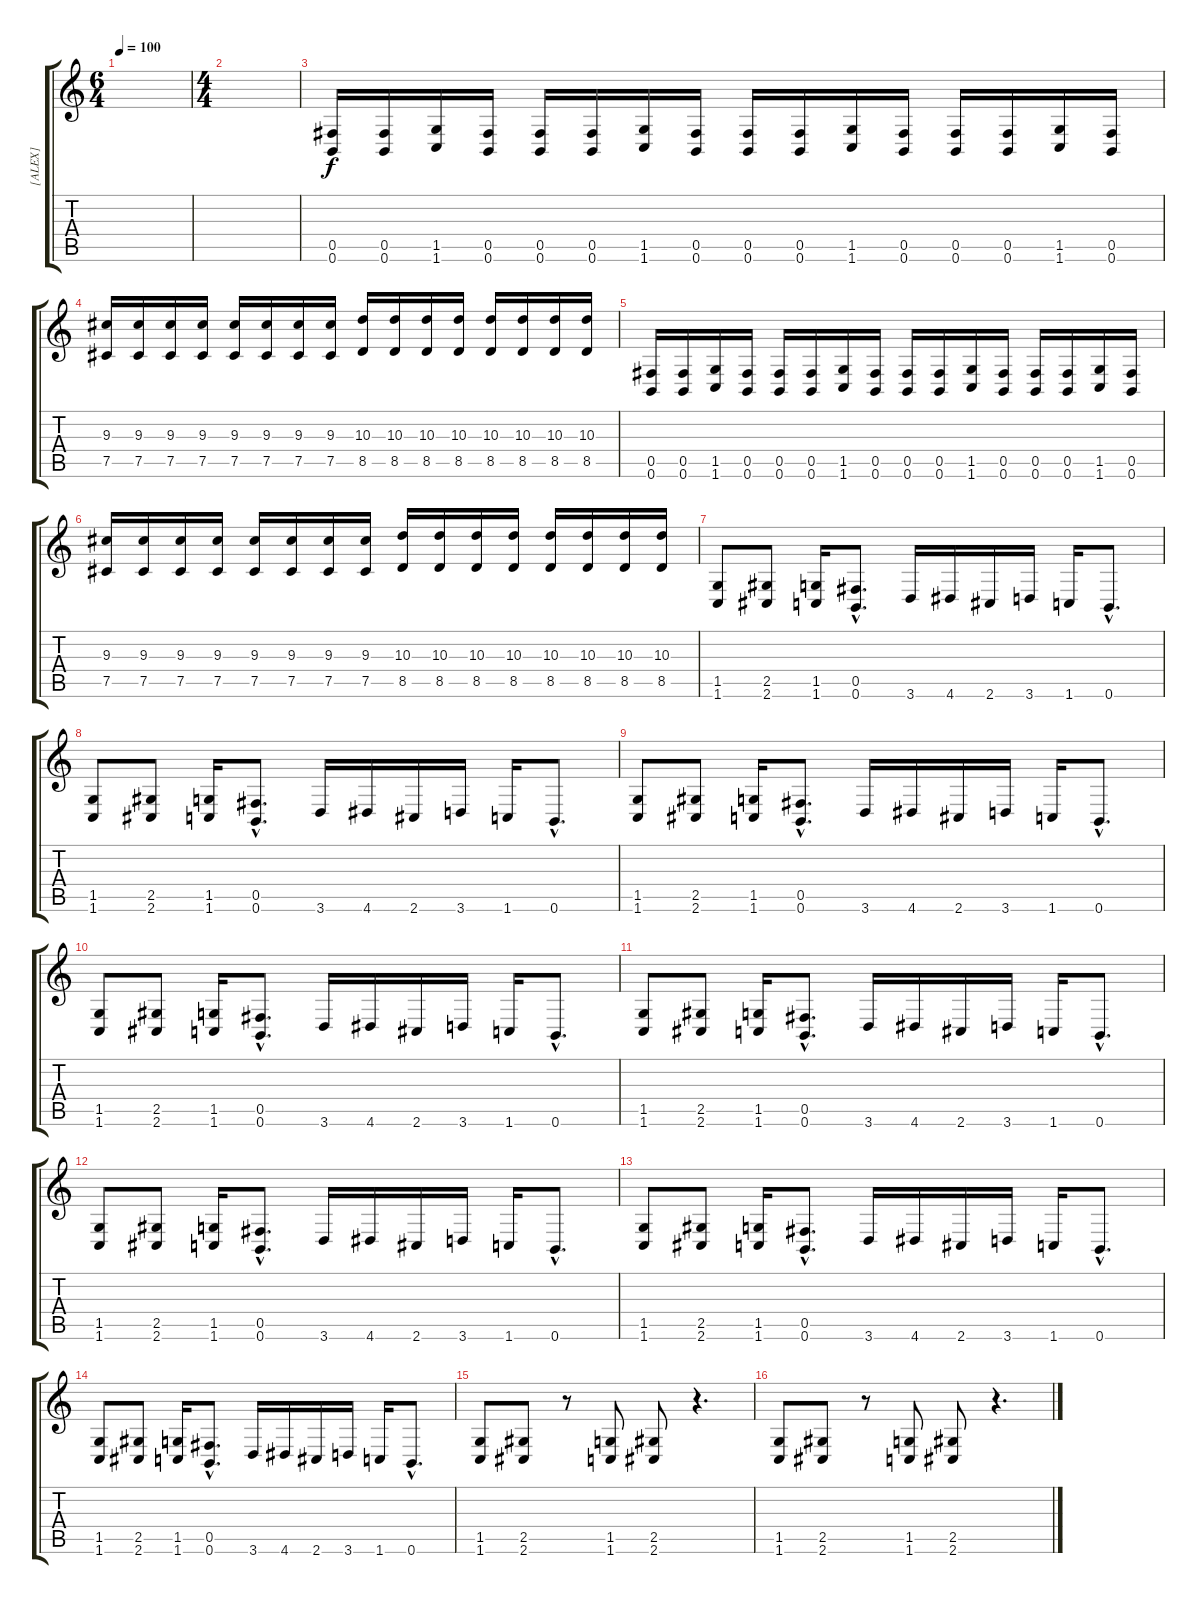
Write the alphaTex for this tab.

\track ("[ALEX]" "[ALEX]") {instrument distortionguitar}
\staff {score tabs}
\tuning (Db4 Ab3 E3 B2 Gb2 B1) {hide}
\ts (6 4)
\tempo 100
\clef g2
\ks c
|
\ts (4 4)
|
(0.5 0.6).16 (0.5 0.6).16 (1.5 1.6).16 (0.5 0.6).16 (0.5 0.6).16 (0.5 0.6).16 (1.5 1.6).16 (0.5 0.6).16 (0.5 0.6).16 (0.5 0.6).16 (1.5 1.6).16 (0.5 0.6).16 (0.5 0.6).16 (0.5 0.6).16 (1.5 1.6).16 (0.5 0.6).16 |
(9.3 7.5).16 (9.3 7.5).16 (9.3 7.5).16 (9.3 7.5).16 (9.3 7.5).16 (9.3 7.5).16 (9.3 7.5).16 (9.3 7.5).16 (10.3 8.5).16 (10.3 8.5).16 (10.3 8.5).16 (10.3 8.5).16 (10.3 8.5).16 (10.3 8.5).16 (10.3 8.5).16 (10.3 8.5).16 |
(0.5 0.6).16 (0.5 0.6).16 (1.5 1.6).16 (0.5 0.6).16 (0.5 0.6).16 (0.5 0.6).16 (1.5 1.6).16 (0.5 0.6).16 (0.5 0.6).16 (0.5 0.6).16 (1.5 1.6).16 (0.5 0.6).16 (0.5 0.6).16 (0.5 0.6).16 (1.5 1.6).16 (0.5 0.6).16 |
(9.3 7.5).16 (9.3 7.5).16 (9.3 7.5).16 (9.3 7.5).16 (9.3 7.5).16 (9.3 7.5).16 (9.3 7.5).16 (9.3 7.5).16 (10.3 8.5).16 (10.3 8.5).16 (10.3 8.5).16 (10.3 8.5).16 (10.3 8.5).16 (10.3 8.5).16 (10.3 8.5).16 (10.3 8.5).16 |
(1.5 1.6).8 (2.5 2.6).8 (1.5 1.6).16 (0.5{hac} 0.6{hac}).8{d} 3.6.16 4.6.16 2.6.16 3.6.16 1.6.16 0.6{hac}.8{d} |
(1.5 1.6).8 (2.5 2.6).8 (1.5 1.6).16 (0.5{hac} 0.6{hac}).8{d} 3.6.16 4.6.16 2.6.16 3.6.16 1.6.16 0.6{hac}.8{d} |
(1.5 1.6).8 (2.5 2.6).8 (1.5 1.6).16 (0.5{hac} 0.6{hac}).8{d} 3.6.16 4.6.16 2.6.16 3.6.16 1.6.16 0.6{hac}.8{d} |
(1.5 1.6).8 (2.5 2.6).8 (1.5 1.6).16 (0.5{hac} 0.6{hac}).8{d} 3.6.16 4.6.16 2.6.16 3.6.16 1.6.16 0.6{hac}.8{d} |
(1.5 1.6).8 (2.5 2.6).8 (1.5 1.6).16 (0.5{hac} 0.6{hac}).8{d} 3.6.16 4.6.16 2.6.16 3.6.16 1.6.16 0.6{hac}.8{d} |
(1.5 1.6).8 (2.5 2.6).8 (1.5 1.6).16 (0.5{hac} 0.6{hac}).8{d} 3.6.16 4.6.16 2.6.16 3.6.16 1.6.16 0.6{hac}.8{d} |
(1.5 1.6).8 (2.5 2.6).8 (1.5 1.6).16 (0.5{hac} 0.6{hac}).8{d} 3.6.16 4.6.16 2.6.16 3.6.16 1.6.16 0.6{hac}.8{d} |
(1.5 1.6).8 (2.5 2.6).8 (1.5 1.6).16 (0.5{hac} 0.6{hac}).8{d} 3.6.16 4.6.16 2.6.16 3.6.16 1.6.16 0.6{hac}.8{d} |
(1.5 1.6).8 (2.5 2.6).8 r.8 (1.5 1.6).8 (2.5 2.6).8 r.4{d} |
(1.5 1.6).8 (2.5 2.6).8 r.8 (1.5 1.6).8 (2.5 2.6).8 r.4{d}
